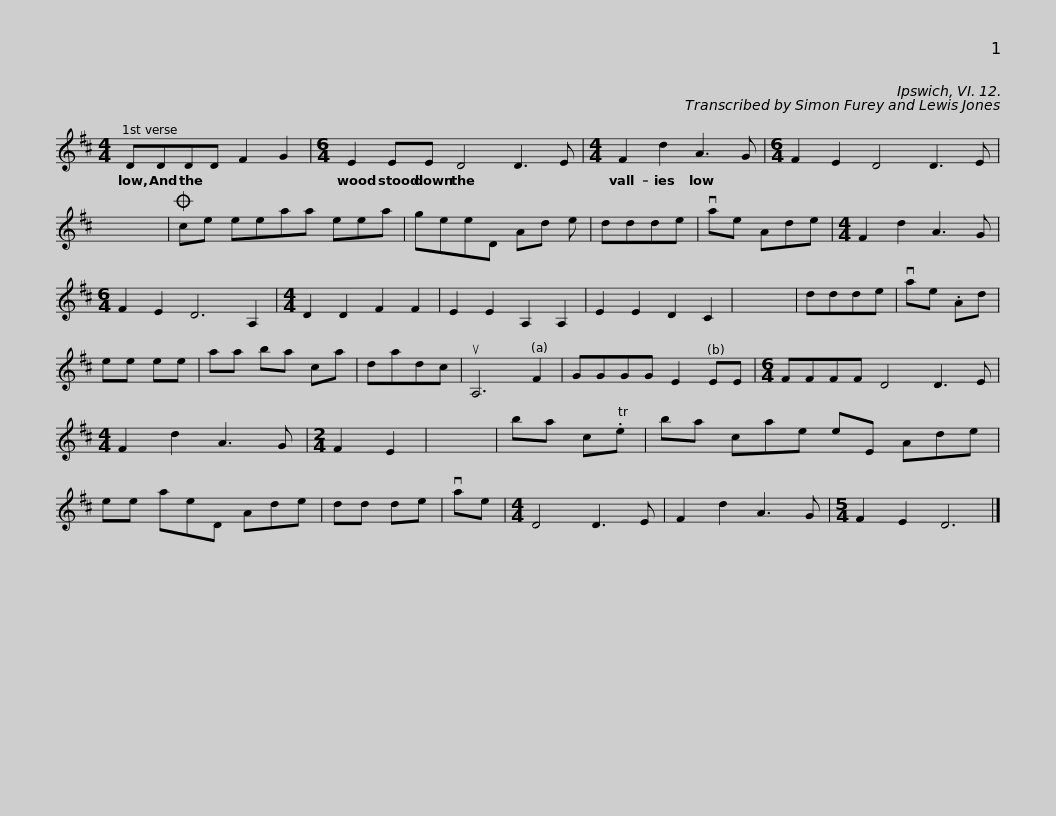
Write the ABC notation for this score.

X:1
L:1/8
M:4/4
I:linebreak $
K:D
V:1 treble
V:1
 DDDD F2 G2 |[M:6/4] E2 EE D4 D3 E |$[M:4/4] F2 d2 A3 G |[M:6/4] F2 E2 D4 D3 E | x12 | %5
O ce eeaa eea | geeD Ad e | ddde | vae Ade |$[M:4/4] F2 d2 A3 G |$ %10
[M:6/4] F2 E2 D6 A,2 |[M:4/4] D2 D2 F2 F2 | E2 E2 A,2 A,2 |$ E2 E2 D2 C2 | x8 | %15
 ddde | vae .Ad | ee ee | aa ba ca | dadc | %20
 uA,6 F2 | GGGG E2 EE |$[M:6/4] FFFF D4 D3 E |[M:4/4] F2 d2 A3 G |[M:2/4] F2 E2 |$ %25
 x4 | ba c.Te | ba cae eE Ade | ee aeD Ade | dd de | %30
 vae |[M:4/4] D4 D3 E | F2 d2 A3 G |$[M:5/4] F2 E2 D6 |] %34
